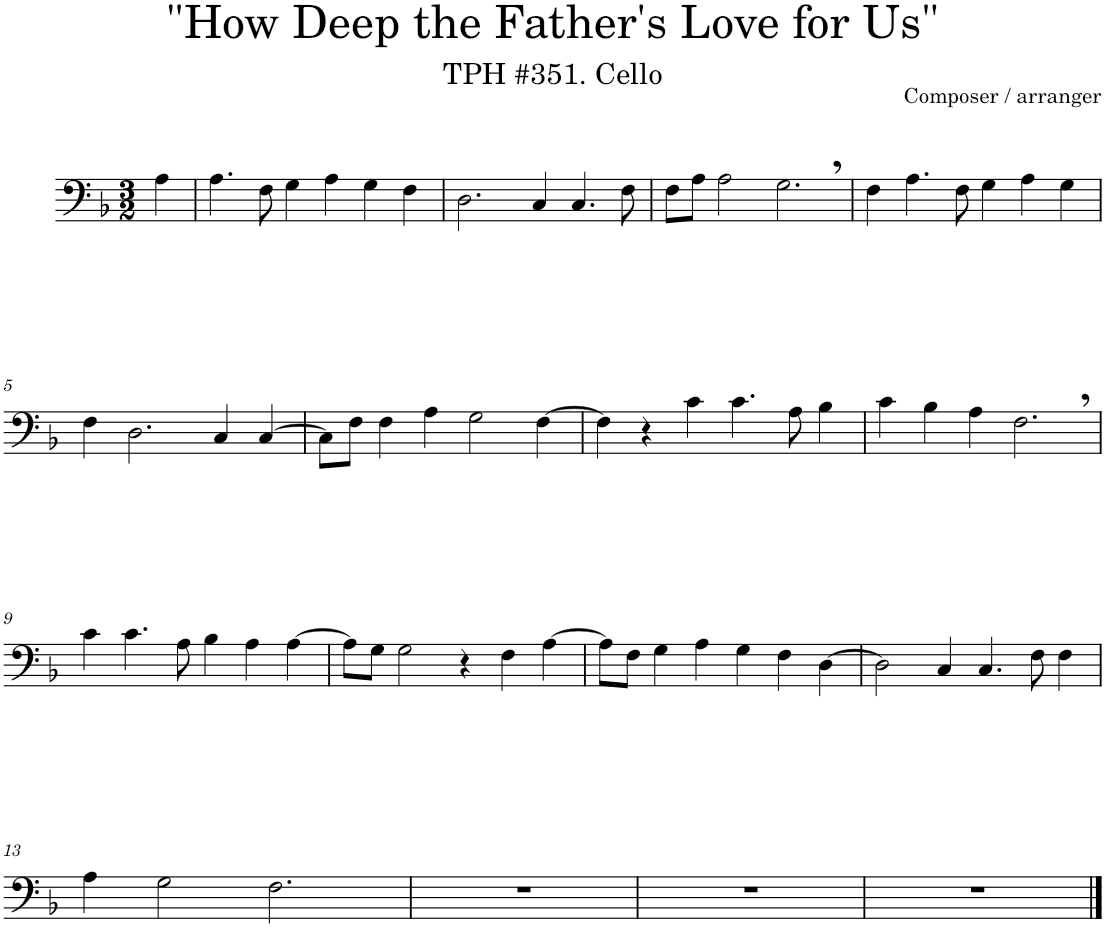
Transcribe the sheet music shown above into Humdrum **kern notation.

**kern
*part1
*staff1
*I"Violoncello
*I'Vc.
*clefF4
*k[b-]
*M3/2
=
4A\
=1
4.A\
8F\
4G\
4A\
4G\
4F\
=2
2.D\
4C/
4.C/
8F\
=3
8F\L
8A\J
2A\
2.G,\
=4
4F\
4.A\
8F\
4G\
4A\
4G\
!!LO:LB:g=z
=5
4F\
2.D\
4C/
[4C/
=6
8C\L]
8F\J
4F\
4A\
2G\
[4F\
=7
4F\]
4r
4c\
4.c\
8A\
4B-\
=8
4c\
4B-\
4A\
2.F,\
!!LO:LB:g=z
=9
4c\
4.c\
8A\
4B-\
4A\
[4A\
=10
8A\L]
8G\J
2G\
4r
4F\
[4A\
=11
8A\L]
8F\J
4G\
4A\
4G\
4F\
[4D\
=12
2D\]
4C/
4.C/
8F\
4F\
!!LO:LB:g=z
=13
4A\
2G\
2.F\
=14
1.r
=15
1.r
=16
1.r
==
*-
